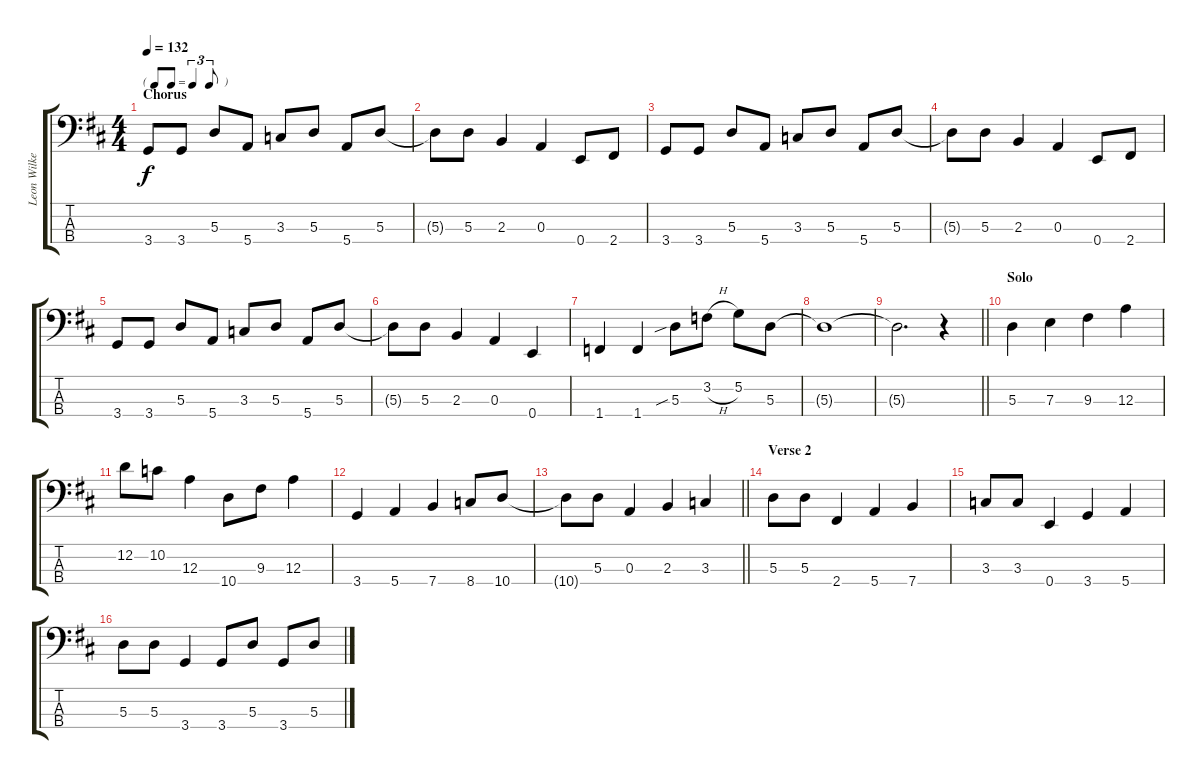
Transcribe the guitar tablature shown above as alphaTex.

\track ("Leon Wilkeson - Bass Guitar" "Leon Wilke") {solo instrument electricbasspick}
\staff {score tabs}
\tuning (G2 D2 A1 E1) {hide}
\ts (4 4)
\tf triplet8th
\section ("" "Chorus")
\tempo 132
\clef f4
\ks d
3.4.8{dy f} 3.4.8 5.3.8 5.4.8 3.3.8 5.3.8 5.4.8 5.3.8 |
5.3{t}.8 5.3.8 2.3.4 0.3.4 0.4.8 2.4.8 |
3.4.8 3.4.8 5.3.8 5.4.8 3.3.8 5.3.8 5.4.8 5.3.8 |
5.3{t}.8 5.3.8 2.3.4 0.3.4 0.4.8 2.4.8 |
3.4.8 3.4.8 5.3.8 5.4.8 3.3.8 5.3.8 5.4.8 5.3.8 |
5.3{t}.8 5.3.8 2.3.4 0.3.4 0.4.4 |
1.4.4 1.4.4 5.3{sib}.8 3.2{h}.8 5.2.8 5.3.8 |
5.3{t}.1 |
\barLineRight lightlight
5.3{t}.2{d} r.4 |
\section ("" "Solo")
5.3.4 7.3.4 9.3.4 12.3.4 |
12.2.8 10.2.8 12.3.4 10.4.8 9.3.8 12.3.4 |
3.4.4 5.4.4 7.4.4 8.4.8 10.4.8 |
\barLineRight lightlight
10.4{t}.8 5.3.8 0.3.4 2.3.4 3.3.4 |
\section ("" "Verse 2")
5.3.8 5.3.8 2.4.4 5.4.4 7.4.4 |
3.3.8 3.3.8 0.4.4 3.4.4 5.4.4 |
5.3.8 5.3.8 3.4.4 3.4.8 5.3.8 3.4.8 5.3.8
